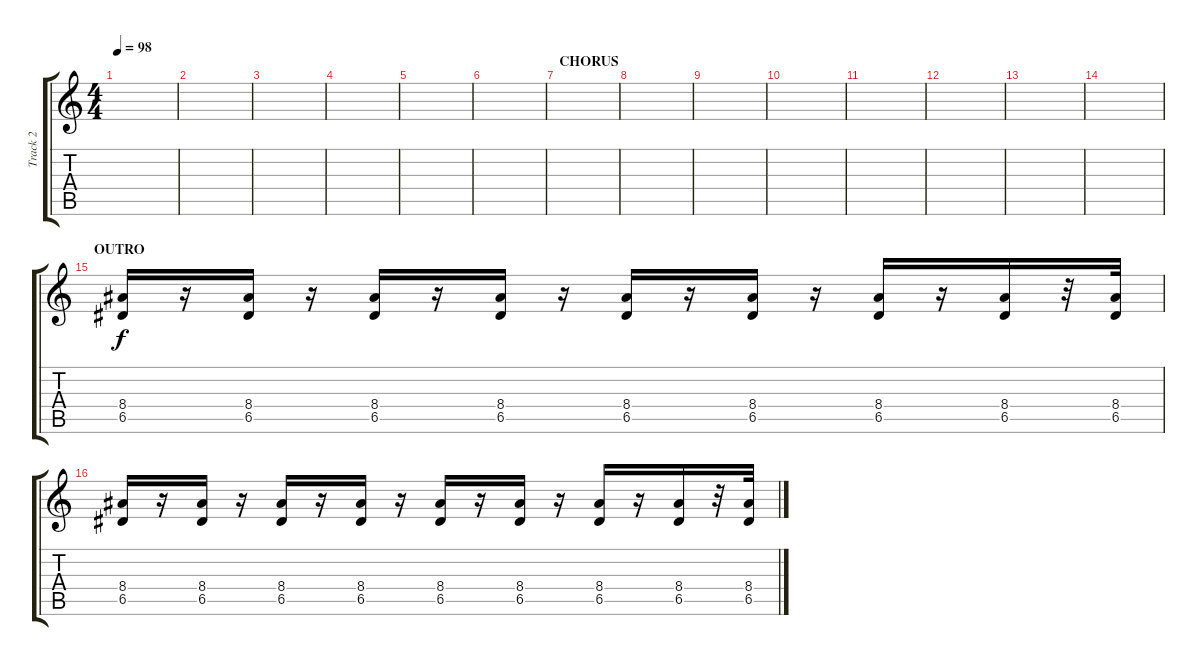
\track ("Track 2" "Track 2") {instrument electricguitarjazz}
\staff {score tabs}
\tuning (E4 B3 G3 D3 A2 D2) {hide}
\ts (4 4)
\tempo 98
\clef g2
\ks c
|
|
|
|
|
|
\section ("" "CHORUS")
|
|
|
|
|
|
|
|
\section ("" "OUTRO")
(8.4 6.5).16 r.16 (8.4 6.5).16 r.16 (8.4 6.5).16 r.16 (8.4 6.5).16 r.16 (8.4 6.5).16 r.16 (8.4 6.5).16 r.16 (8.4 6.5).16 r.16 (8.4 6.5).16 r.32 (8.4 6.5).32 |
(8.4 6.5).16 r.16 (8.4 6.5).16 r.16 (8.4 6.5).16 r.16 (8.4 6.5).16 r.16 (8.4 6.5).16 r.16 (8.4 6.5).16 r.16 (8.4 6.5).16 r.16 (8.4 6.5).16 r.32 (8.4 6.5).32
